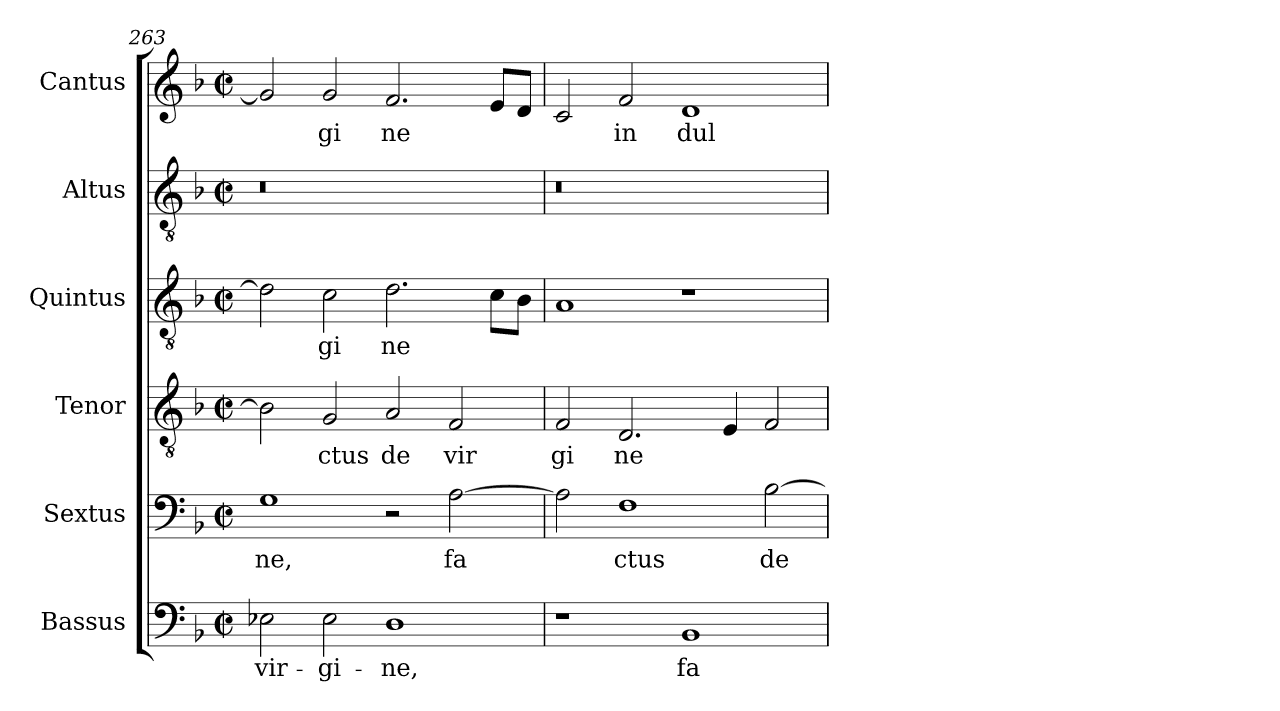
**kern	**text	**kern	**text	**kern	**text	**kern	**text	**kern	**kern	**text
*part6	*part6	*part5	*part5	*part4	*part4	*part3	*part3	*part2	*part1	*part1
*staff6	*staff6	*staff5	*staff5	*staff4	*staff4	*staff3	*staff3	*staff2	*staff1	*staff1
*I"Bassus	*	*I"Sextus	*	*I"Tenor	*	*I"Quintus	*	*I"Altus	*I"Cantus	*
*clefF4	*	*clefF4	*	*clefGv2	*	*clefGv2	*	*clefGv2	*clefG2	*
*k[b-]	*	*k[b-]	*	*k[b-]	*	*k[b-]	*	*k[b-]	*k[b-]	*
*F:	*	*F:	*	*F:	*	*F:	*	*F:	*F:	*
*M2/2	*	*M2/2	*	*M2/2	*	*M2/2	*	*M2/2	*M2/2	*
*met(c|)	*	*met(c|)	*	*met(c|)	*	*met(c|)	*	*met(c|)	*met(c|)	*
=263	=263	=263	=263	=263	=263	=263	=263	=263	=263	=263
!	!LO:LY:b:cj	!	!LO:LY:b:cj	!	!	!	!	!	!	!
2E-\	vir-	1G	ne,	2B-\]	.	2d\]	.	0r	2g/]	.
!	!LO:LY:b:cj	!	!	!	!LO:LY:b:cj	!	!LO:LY:b:cj	!	!	!LO:LY:b:cj
2E-\	-gi-	.	.	2G/	ctus	2c\	gi	.	2g/	gi
!	!LO:LY:b:cj	!	!	!	!LO:LY:b:cj	!	!LO:LY:b:cj	!	!	!LO:LY:b:cj
1D	-ne,	2r	.	2A/	de	2.d\	ne	.	2.f/	ne
!	!	!	!LO:LY:b:cj	!	!LO:LY:b:cj	!	!	!	!	!
.	.	[>2A\	fa	2F/	vir	.	.	.	.	.
.	.	.	.	.	.	8c\L	.	.	8e/L	.
.	.	.	.	.	.	8B-\J	.	.	8d/J	.
=264	=264	=264	=264	=264	=264	=264	=264	=264	=264	=264
!	!	!	!	!	!LO:LY:b:cj	!	!	!	!	!
1r	.	2A\]	.	2F/	gi	1A	.	0r	2c/	.
!	!	!	!LO:LY:b:cj	!	!LO:LY:b:cj	!	!	!	!	!LO:LY:b:cj
.	.	1F	ctus	2.D/	ne	.	.	.	2f/	in
!	!LO:LY:b:cj	!	!	!	!	!	!	!	!	!LO:LY:b:cj
1BB-	fa-	.	.	.	.	1r	.	.	1d	dul
.	.	.	.	4E/	.	.	.	.	.	.
!	!	!	!LO:LY:b:cj	!	!	!	!	!	!	!
.	.	[>2B-\	de	2F/	.	.	.	.	.	.
=	=	=	=	=	=	=	=	=	=	=
*-	*-	*-	*-	*-	*-	*-	*-	*-	*-	*-
